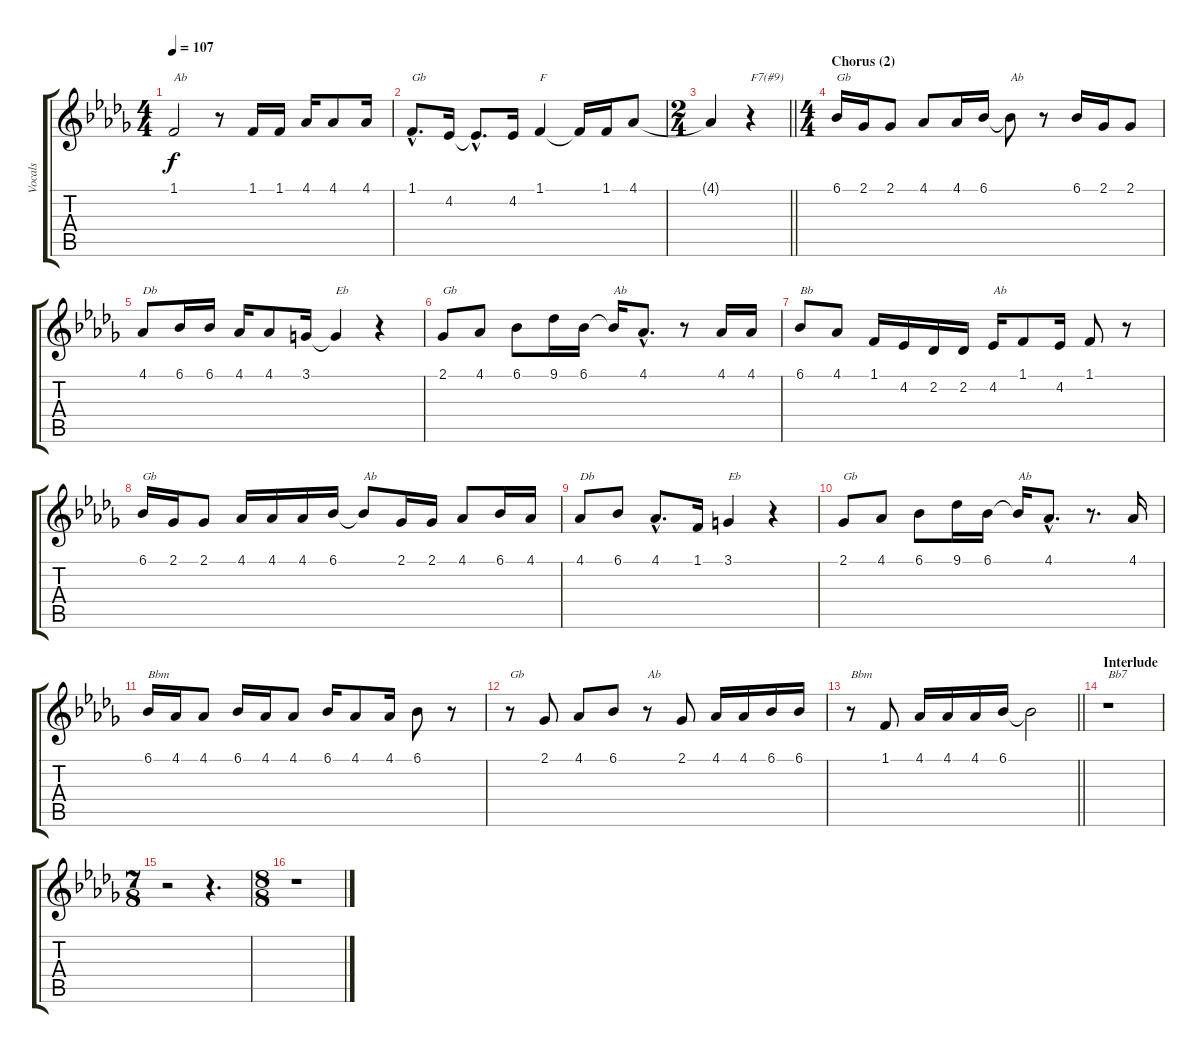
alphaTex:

\track ("Vocals" "Vocals") {instrument sopranosax}
\staff {score tabs}
\tuning (E4 B3 G3 D3 A2 E2) {hide}
\ts (4 4)
\tempo 107
\clef g2
\ks bbminor
1.1.2{txt "Ab" dy f} r.8 1.1.16 1.1.16 4.1.16 4.1.8 4.1.16 |
1.1{hac}.8{d txt "Gb"} 4.2.16 4.2{hac t}.8{d} 4.2.16 1.1.4{txt "F"} 1.1{t}.16 1.1.16 4.1.8 |
\ts (2 4)
\barLineRight lightlight
4.1{t}.4 r.4{txt "F7(#9)"} |
\ts (4 4)
\section ("" "Chorus (2)")
6.1.16{txt "Gb"} 2.1.16 2.1.8 4.1.8 4.1.16 6.1.16 6.1{t}.8{txt "Ab"} r.8 6.1.16 2.1.16 2.1.8 |
4.1.8{txt "Db"} 6.1.16 6.1.16 4.1.16 4.1.8 3.1.16 3.1{t}.4{txt "Eb"} r.4 |
2.1.8{txt "Gb"} 4.1.8 6.1.8 9.1.16 6.1.16 6.1{t}.16{txt "Ab"} 4.1{hac}.8{d} r.8 4.1.16 4.1.16 |
6.1.8{txt "Bb"} 4.1.8 1.1.16 4.2.16 2.2.16 2.2.16 4.2.16{txt "Ab"} 1.1.8 4.2.16 1.1.8 r.8 |
6.1.16{txt "Gb"} 2.1.16 2.1.8 4.1.16 4.1.16 4.1.16 6.1.16 6.1{t}.8{txt "Ab"} 2.1.16 2.1.16 4.1.8 6.1.16 4.1.16 |
4.1.8{txt "Db"} 6.1.8 4.1{hac}.8{d} 1.1.16 3.1.4{txt "Eb"} r.4 |
2.1.8{txt "Gb"} 4.1.8 6.1.8 9.1.16 6.1.16 6.1{t}.16{txt "Ab"} 4.1{hac}.8{d} r.8{d} 4.1.16 |
6.1.16{txt "Bbm"} 4.1.16 4.1.8 6.1.16 4.1.16 4.1.8 6.1.16 4.1.8 4.1.16 6.1.8 r.8 |
r.8{txt "Gb"} 2.1.8 4.1.8 6.1.8 r.8{txt "Ab"} 2.1.8 4.1.16 4.1.16 6.1.16 6.1.16 |
\barLineRight lightlight
r.8{txt "Bbm"} 1.1.8 4.1.16 4.1.16 4.1.16 6.1.16 6.1{t}.2 |
\section ("" "Interlude")
r.1{txt "Bb7"} |
\ts (7 8)
r.2 r.4{d} |
\ts (8 8)
r.1
